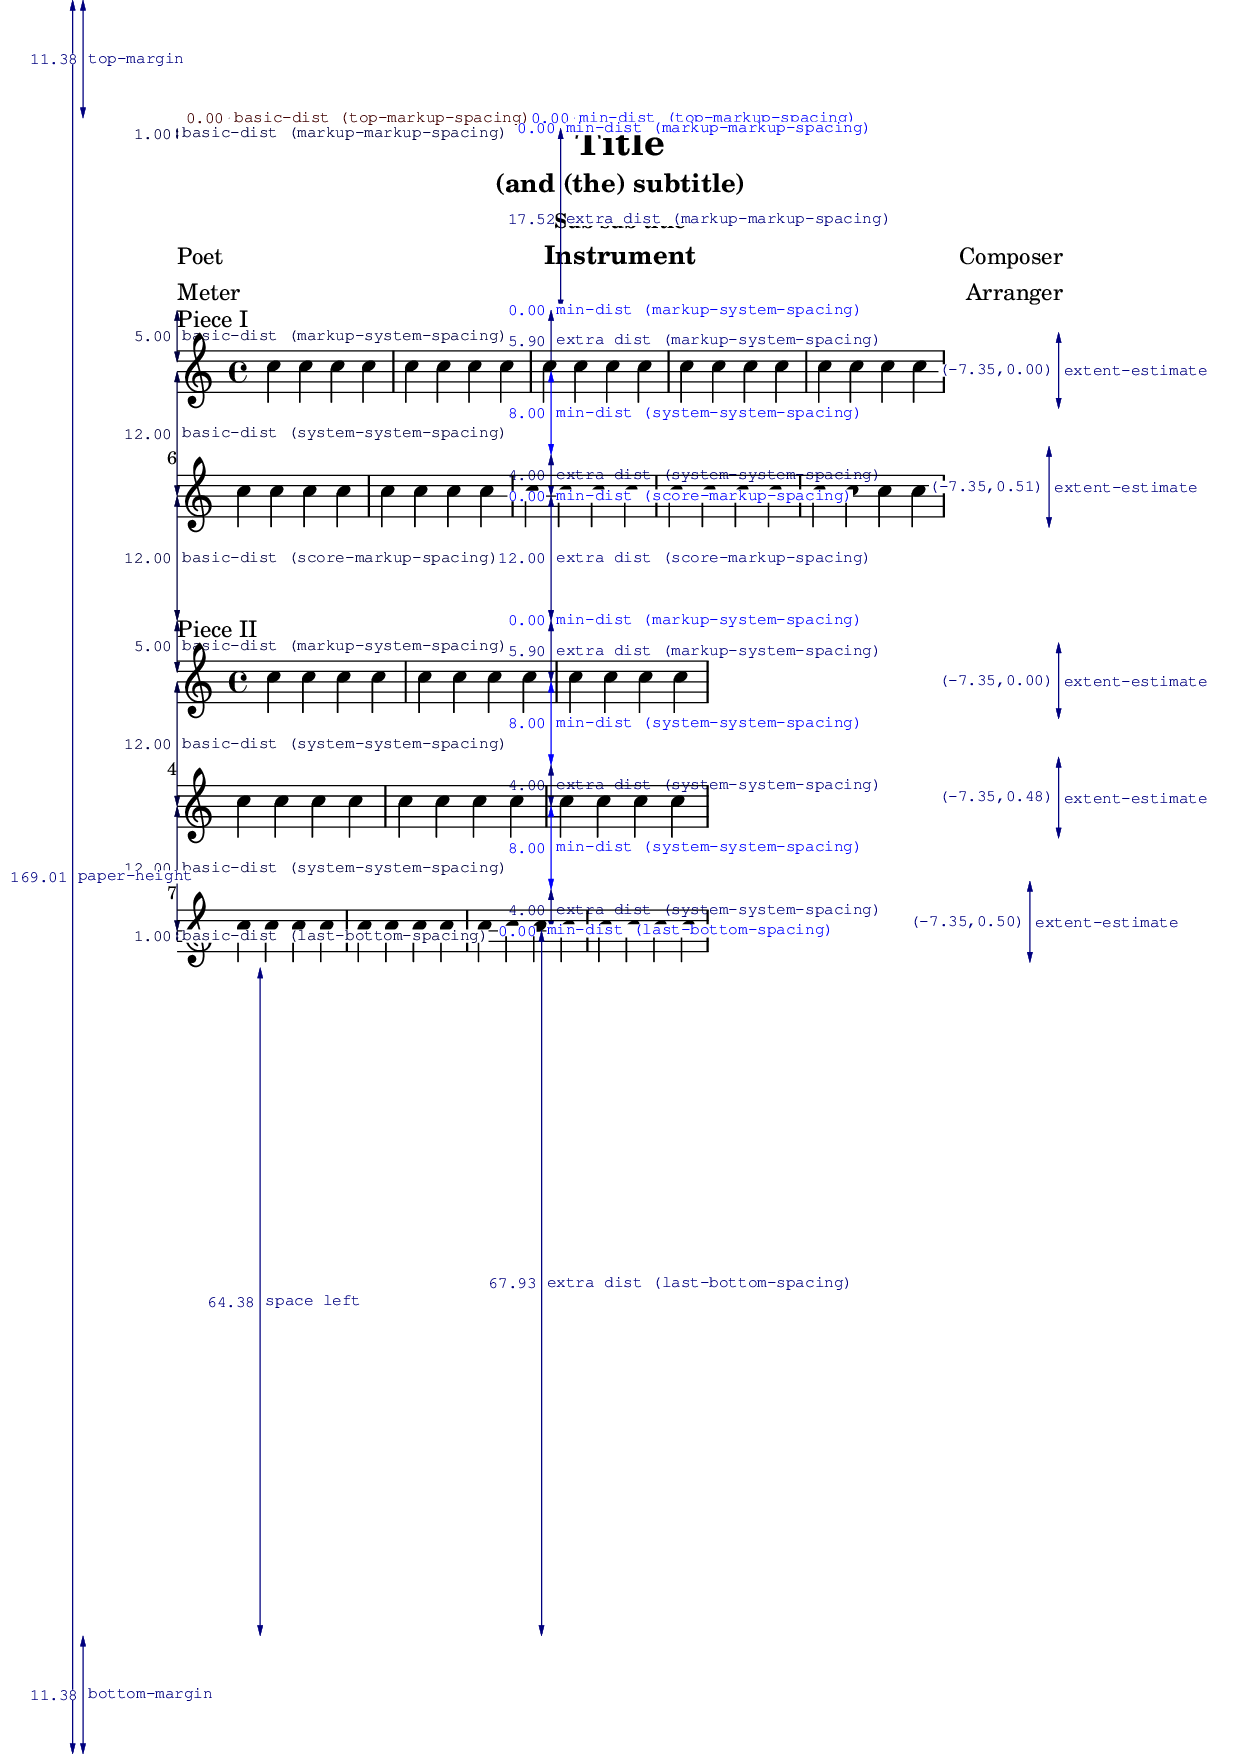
%% Generated by lilypond-book
%% Options: [exampleindent=10.16\mm,indent=0\mm,line-width=160\mm,paper-height=845.047\pt,paper-width=597.508\pt,papersize='(cons (* 597.508 pt) (* 845.047 pt))]
\include "lilypond-book-preamble.ly"


% ****************************************************************
% Start cut-&-pastable-section
% ****************************************************************

#(ly:set-option 'eps-box-padding 3.000000)



\paper {
  #(set-paper-size '(cons (* 597.508 pt) (* 845.047 pt)))
  indent = 0\mm
  line-width = 160\mm
  % offset the left padding, also add 1mm as lilypond creates cropped
  % images with a little space on the right
  line-width = #(- line-width (* mm  3.000000) (* mm 1))
}

\layout {
  
}




% ****************************************************************
% ly snippet:
% ****************************************************************
\sourcefilename "/lilypond-2.25.15/input/regression/page-layout.ly"
\sourcefileline 0

\version "2.19.21"



\header {

     texidoc = "This shows how different settings on \paper modify the
general page layout. Basically \paper will set the values for the
whole paper while \layout for each \score block.

This file is best viewed outside the collated files document.
"

    title = "Title"
    subtitle = "(and (the) subtitle)"
    subsubtitle = "Sub sub title"
    poet = "Poet"
    composer = "Composer"
    texttranslator = "Text Translator"
    meter = "Meter"
    arranger = "Arranger"
    instrument = "Instrument"
  }


\paper {
    %paper-width = 2\cm
    %paper-height = 2\cm
    top-margin = 2\cm
    bottom-margin = 2\cm
    ragged-bottom = ##t
    ragged-last-bottom = ##t
    left-margin = 3\cm
    line-width = 15\cm
    %right-margin = 3\cm

    annotate-spacing = ##t
  }


\book {
    \score {
        \relative {
            \repeat unfold 10 {
                \repeat unfold 4 {c''4}
            }
        }
        \header {piece = "Piece I"}
        \layout {line-width = 13\cm}
    }
    \score {
        \relative {
            \repeat unfold 10 {
                \repeat unfold 4 {c''4}
            }
        }
        \header {
	  breakbefore = ##f
	  piece = "Piece II"
	}
        \layout {line-width = 9\cm}
    }
}



% ****************************************************************
% end ly snippet
% ****************************************************************
